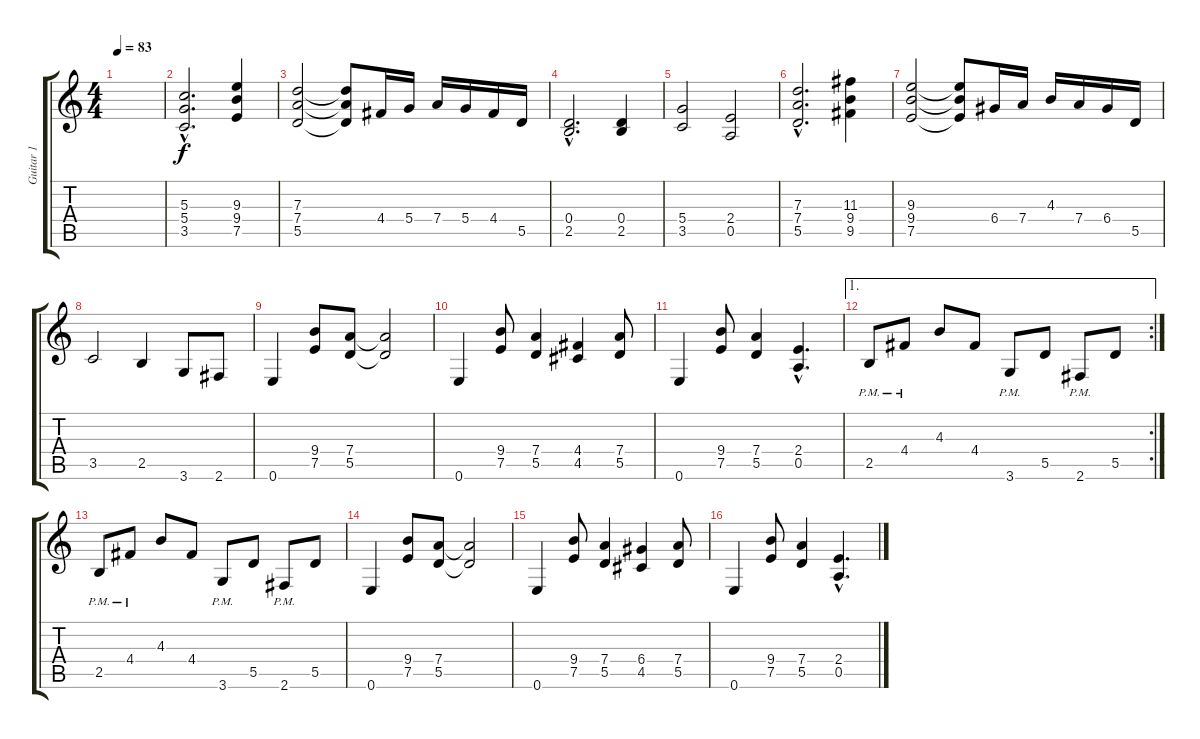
\track ("Guitar 1" "Guitar 1") {instrument distortionguitar}
\staff {score tabs}
\tuning (E4 B3 G3 D3 A2 E2) {hide}
\ts (4 4)
\tempo 83
\clef g2
\ks c
|
(5.3{hac} 5.4{hac} 3.5{hac}).2{d} (9.3 9.4 7.5).4 |
(7.3 7.4 5.5).2 (7.3{t} 7.4{t} 5.5{t}).8 4.4.16 5.4.16 7.4.16 5.4.16 4.4.16 5.5.16 |
(0.4{hac} 2.5{hac}).2{d} (0.4 2.5).4 |
(5.4 3.5).2 (2.4 0.5).2 |
(7.3 7.4{hac} 5.5{hac}).2{d} (11.3 9.4 9.5).4 |
(9.3 9.4 7.5).2 (9.3{t} 9.4{t} 7.5{t}).8 6.4.16 7.4.16 4.3.16 7.4.16 6.4.16 5.5.16 |
3.5.2 2.5.4 3.6.8 2.6.8 |
0.6.4 (9.4 7.5).8 (7.4 5.5).8 (7.4{t} 5.5{t}).2 |
0.6.4 (9.4 7.5).8 (7.4 5.5).4 (4.4 4.5).4 (7.4 5.5).8 |
0.6.4 (9.4 7.5).8 (7.4 5.5).4 (2.4{hac} 0.5{hac}).4{d} |
\ae 1
\rc 2
2.5{pm}.8 4.4{pm}.8 4.3.8 4.4.8 3.6{pm}.8 5.5.8 2.6{pm}.8 5.5.8 |
2.5{pm}.8 4.4{pm}.8 4.3.8 4.4.8 3.6{pm}.8 5.5.8 2.6{pm}.8 5.5.8 |
0.6.4 (9.4 7.5).8 (7.4 5.5).8 (7.4{t} 5.5{t}).2 |
0.6.4 (9.4 7.5).8 (7.4 5.5).4 (6.4 4.5).4 (7.4 5.5).8 |
0.6.4 (9.4 7.5).8 (7.4 5.5).4 (2.4{hac} 0.5{hac}).4{d}
